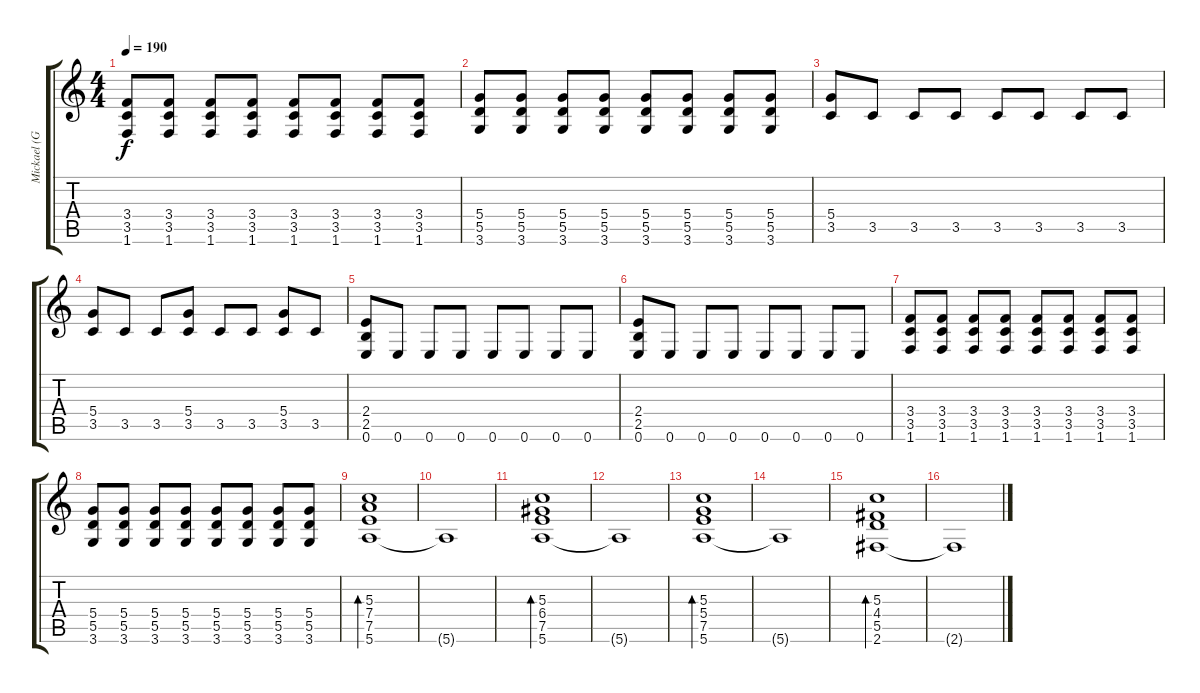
\track ("Mickael (Guitare_02)" "Mickael (G") {instrument distortionguitar}
\staff {score tabs}
\tuning (E4 B3 G3 D3 A2 E2) {hide}
\ts (4 4)
\tempo 190
\clef g2
\ks c
(3.4 3.5 1.6).8{dy f} (3.4 3.5 1.6).8 (3.4 3.5 1.6).8 (3.4 3.5 1.6).8 (3.4 3.5 1.6).8 (3.4 3.5 1.6).8 (3.4 3.5 1.6).8 (3.4 3.5 1.6).8 |
(5.4 5.5 3.6).8 (5.4 5.5 3.6).8 (5.4 5.5 3.6).8 (5.4 5.5 3.6).8 (5.4 5.5 3.6).8 (5.4 5.5 3.6).8 (5.4 5.5 3.6).8 (5.4 5.5 3.6).8 |
(5.4 3.5).8 3.5.8 3.5.8 3.5.8 3.5.8 3.5.8 3.5.8 3.5.8 |
(5.4 3.5).8 3.5.8 3.5.8 (5.4 3.5).8 3.5.8 3.5.8 (5.4 3.5).8 3.5.8 |
(2.4 2.5 0.6).8 0.6.8 0.6.8 0.6.8 0.6.8 0.6.8 0.6.8 0.6.8 |
(2.4 2.5 0.6).8 0.6.8 0.6.8 0.6.8 0.6.8 0.6.8 0.6.8 0.6.8 |
(3.4 3.5 1.6).8 (3.4 3.5 1.6).8 (3.4 3.5 1.6).8 (3.4 3.5 1.6).8 (3.4 3.5 1.6).8 (3.4 3.5 1.6).8 (3.4 3.5 1.6).8 (3.4 3.5 1.6).8 |
(5.4 5.5 3.6).8 (5.4 5.5 3.6).8 (5.4 5.5 3.6).8 (5.4 5.5 3.6).8 (5.4 5.5 3.6).8 (5.4 5.5 3.6).8 (5.4 5.5 3.6).8 (5.4 5.5 3.6).8 |
(5.3 7.4 7.5 5.6).1{bd 480} |
5.6{t}.1 |
(5.3 6.4 7.5 5.6).1{bd 480} |
5.6{t}.1 |
(5.3 5.4 7.5 5.6).1{bd 480} |
5.6{t}.1 |
(5.3 4.4 5.5 2.6).1{bd 480} |
2.6{t}.1
